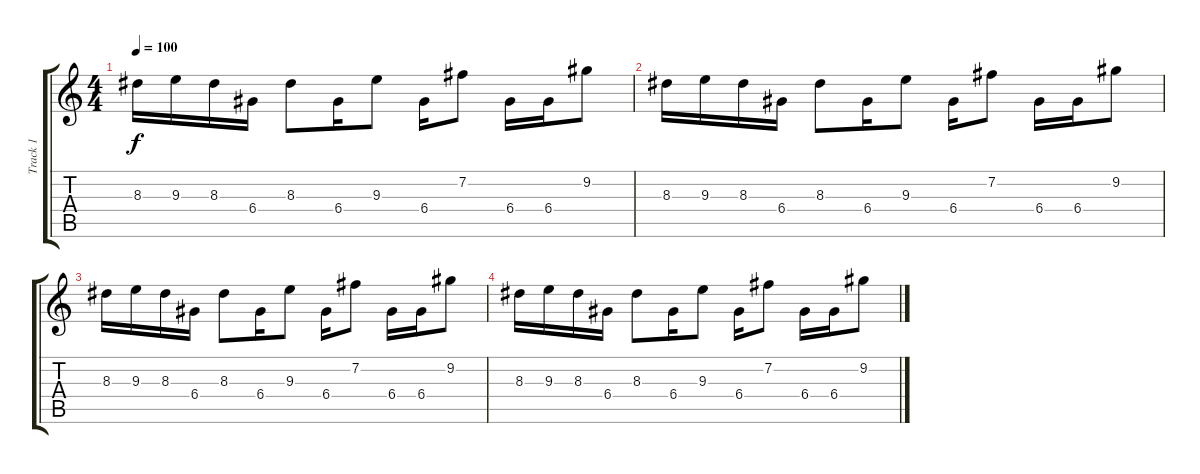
\track ("Track 1" "Track 1") {instrument distortionguitar}
\staff {score tabs}
\tuning (E4 B3 G3 D3 A2 E2) {hide}
\ts (4 4)
\tempo 100
\clef g2
\ks c
8.3.16{dy f} 9.3.16 8.3.16 6.4.16 8.3.8 6.4.16 9.3.8 6.4.16 7.2.8 6.4.16 6.4.16 9.2.8 |
8.3.16 9.3.16 8.3.16 6.4.16 8.3.8 6.4.16 9.3.8 6.4.16 7.2.8 6.4.16 6.4.16 9.2.8 |
8.3.16 9.3.16 8.3.16 6.4.16 8.3.8 6.4.16 9.3.8 6.4.16 7.2.8 6.4.16 6.4.16 9.2.8 |
8.3.16 9.3.16 8.3.16 6.4.16 8.3.8 6.4.16 9.3.8 6.4.16 7.2.8 6.4.16 6.4.16 9.2.8
